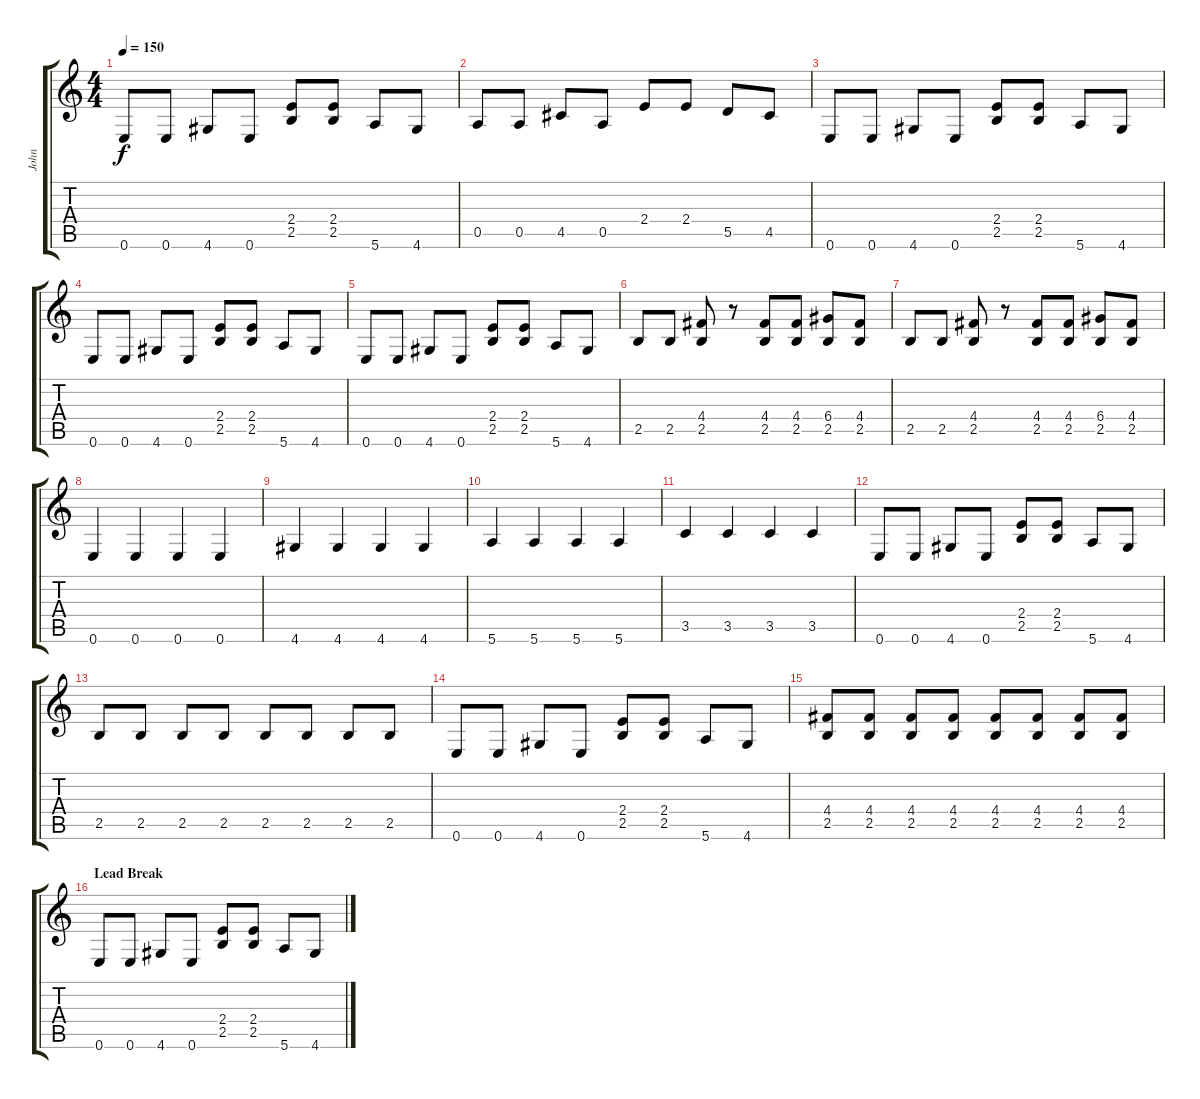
\track ("John" "John") {instrument electricguitarmuted}
\staff {score tabs}
\tuning (E4 B3 G3 D3 A2 E2) {hide}
\ts (4 4)
\tempo 150
\clef g2
\ks c
0.6.8{dy f} 0.6.8 4.6.8 0.6.8 (2.4 2.5).8 (2.4 2.5).8 5.6.8 4.6.8 |
0.5.8 0.5.8 4.5.8 0.5.8 2.4.8 2.4.8 5.5.8 4.5.8 |
0.6.8 0.6.8 4.6.8 0.6.8 (2.4 2.5).8 (2.4 2.5).8 5.6.8 4.6.8 |
0.6.8 0.6.8 4.6.8 0.6.8 (2.4 2.5).8 (2.4 2.5).8 5.6.8 4.6.8 |
0.6.8 0.6.8 4.6.8 0.6.8 (2.4 2.5).8 (2.4 2.5).8 5.6.8 4.6.8 |
2.5.8 2.5.8 (4.4 2.5).8 r.8 (4.4 2.5).8 (4.4 2.5).8 (6.4 2.5).8 (4.4 2.5).8 |
2.5.8 2.5.8 (4.4 2.5).8 r.8 (4.4 2.5).8 (4.4 2.5).8 (6.4 2.5).8 (4.4 2.5).8 |
0.6.4 0.6.4 0.6.4 0.6.4 |
4.6.4 4.6.4 4.6.4 4.6.4 |
5.6.4 5.6.4 5.6.4 5.6.4 |
3.5.4 3.5.4 3.5.4 3.5.4 |
0.6.8 0.6.8 4.6.8 0.6.8 (2.4 2.5).8 (2.4 2.5).8 5.6.8 4.6.8 |
2.5.8 2.5.8 2.5.8 2.5.8 2.5.8 2.5.8 2.5.8 2.5.8 |
0.6.8 0.6.8 4.6.8 0.6.8 (2.4 2.5).8 (2.4 2.5).8 5.6.8 4.6.8 |
(4.4 2.5).8 (4.4 2.5).8 (4.4 2.5).8 (4.4 2.5).8 (4.4 2.5).8 (4.4 2.5).8 (4.4 2.5).8 (4.4 2.5).8 |
\section ("" "Lead Break")
0.6.8 0.6.8 4.6.8 0.6.8 (2.4 2.5).8 (2.4 2.5).8 5.6.8 4.6.8
